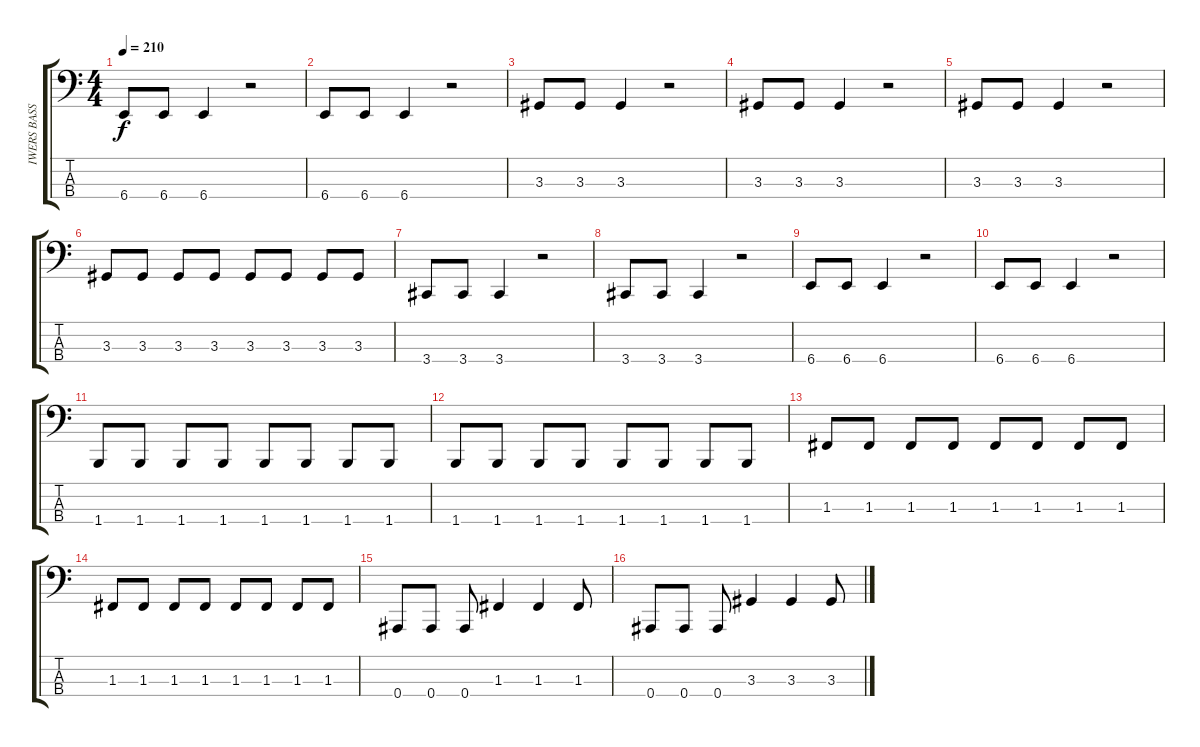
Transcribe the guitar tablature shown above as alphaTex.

\track ("IWERS BASS" "IWERS BASS") {instrument electricbassfinger}
\staff {score tabs}
\tuning (Eb2 Bb1 F1 Bb0) {hide}
\ts (4 4)
\tempo 210
\clef f4
\ks c
6.4.8{dy f} 6.4.8 6.4.4 r.2 |
6.4.8 6.4.8 6.4.4 r.2 |
3.3.8 3.3.8 3.3.4 r.2 |
3.3.8 3.3.8 3.3.4 r.2 |
3.3.8 3.3.8 3.3.4 r.2 |
3.3.8 3.3.8 3.3.8 3.3.8 3.3.8 3.3.8 3.3.8 3.3.8 |
3.4.8 3.4.8 3.4.4 r.2 |
3.4.8 3.4.8 3.4.4 r.2 |
6.4.8 6.4.8 6.4.4 r.2 |
6.4.8 6.4.8 6.4.4 r.2 |
1.4.8 1.4.8 1.4.8 1.4.8 1.4.8 1.4.8 1.4.8 1.4.8 |
1.4.8 1.4.8 1.4.8 1.4.8 1.4.8 1.4.8 1.4.8 1.4.8 |
1.3.8 1.3.8 1.3.8 1.3.8 1.3.8 1.3.8 1.3.8 1.3.8 |
1.3.8 1.3.8 1.3.8 1.3.8 1.3.8 1.3.8 1.3.8 1.3.8 |
0.4.8 0.4.8 0.4.8 1.3.4 1.3.4 1.3.8 |
0.4.8 0.4.8 0.4.8 3.3.4 3.3.4 3.3.8
